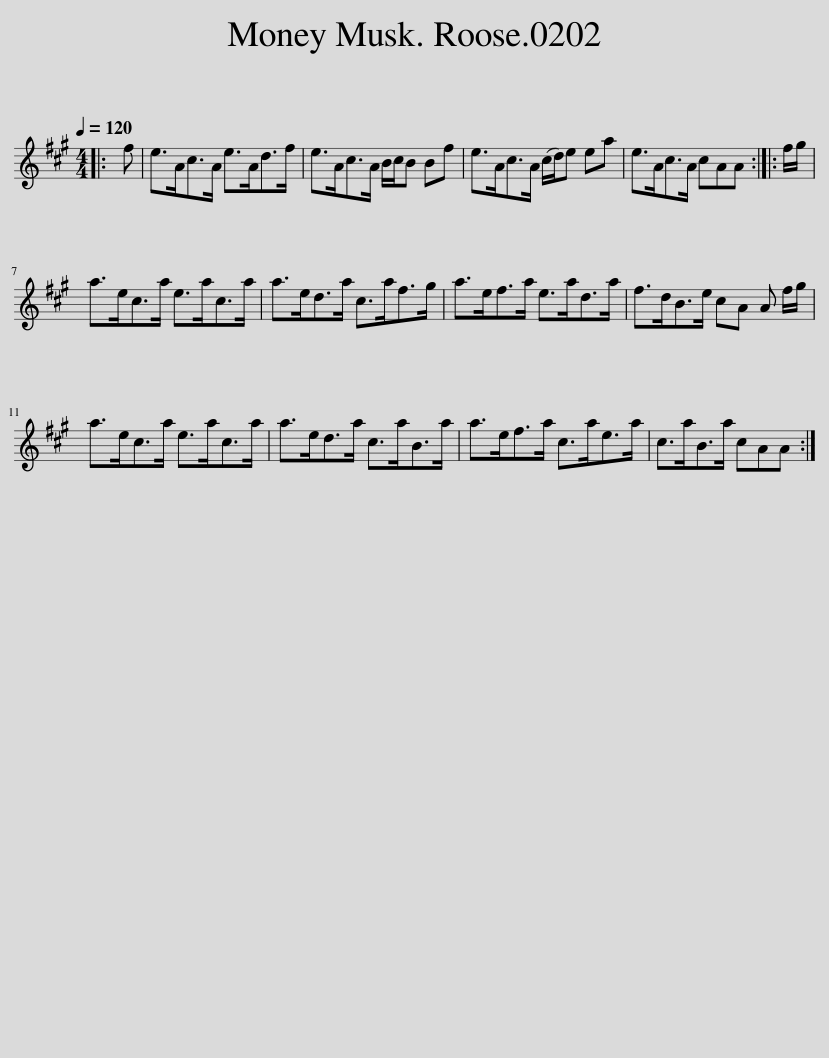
X:1
L:1/8
Q:1/4=120
M:4/4
I:linebreak $
K:A
V:1 treble
V:1
|: f | e>Ac>A e>Ad>f | e>Ac>A B/c/B Bf | e>Ac>A (c/d/)e ea | e>Ac>A cAA :: %5
 f/g/ |$ a>ec>a e>ac>a | a>ed>a c>af>g | a>ef>a e>ad>a | f>dB>e cA A f/g/ |$ %10
 a>ec>a e>ac>a | a>ed>a c>aB>a | a>ef>a c>ae>a | c>aB>a cAA :| %14
